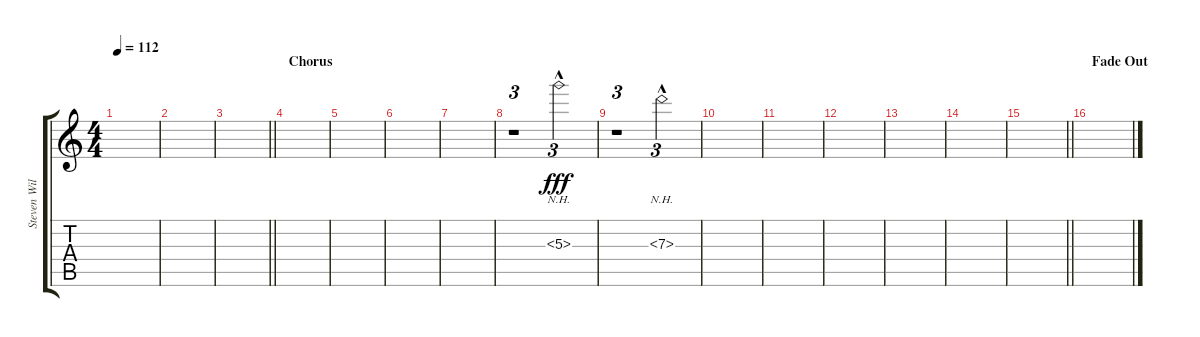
\track ("Steven Wilson - Lead Guitar 1" "Steven Wil") {instrument electricguitarjazz}
\staff {score tabs}
\tuning (E4 B3 G3 D3 A2 D2) {hide}
\ts (4 4)
\tempo 112
\clef g2
\ks c
|
|
\barLineRight lightlight
|
\section ("" "Chorus")
|
|
|
|
r.1{tu (3 2)} 5.3{nh hac}.2{tu (3 2) dy fff volume 10 instrument electricguitarjazz} |
r.1{tu (3 2)} 7.3{nh hac}.2{tu (3 2)} |
|
|
|
|
|
\barLineRight lightlight
|
\section ("" "Fade Out")
